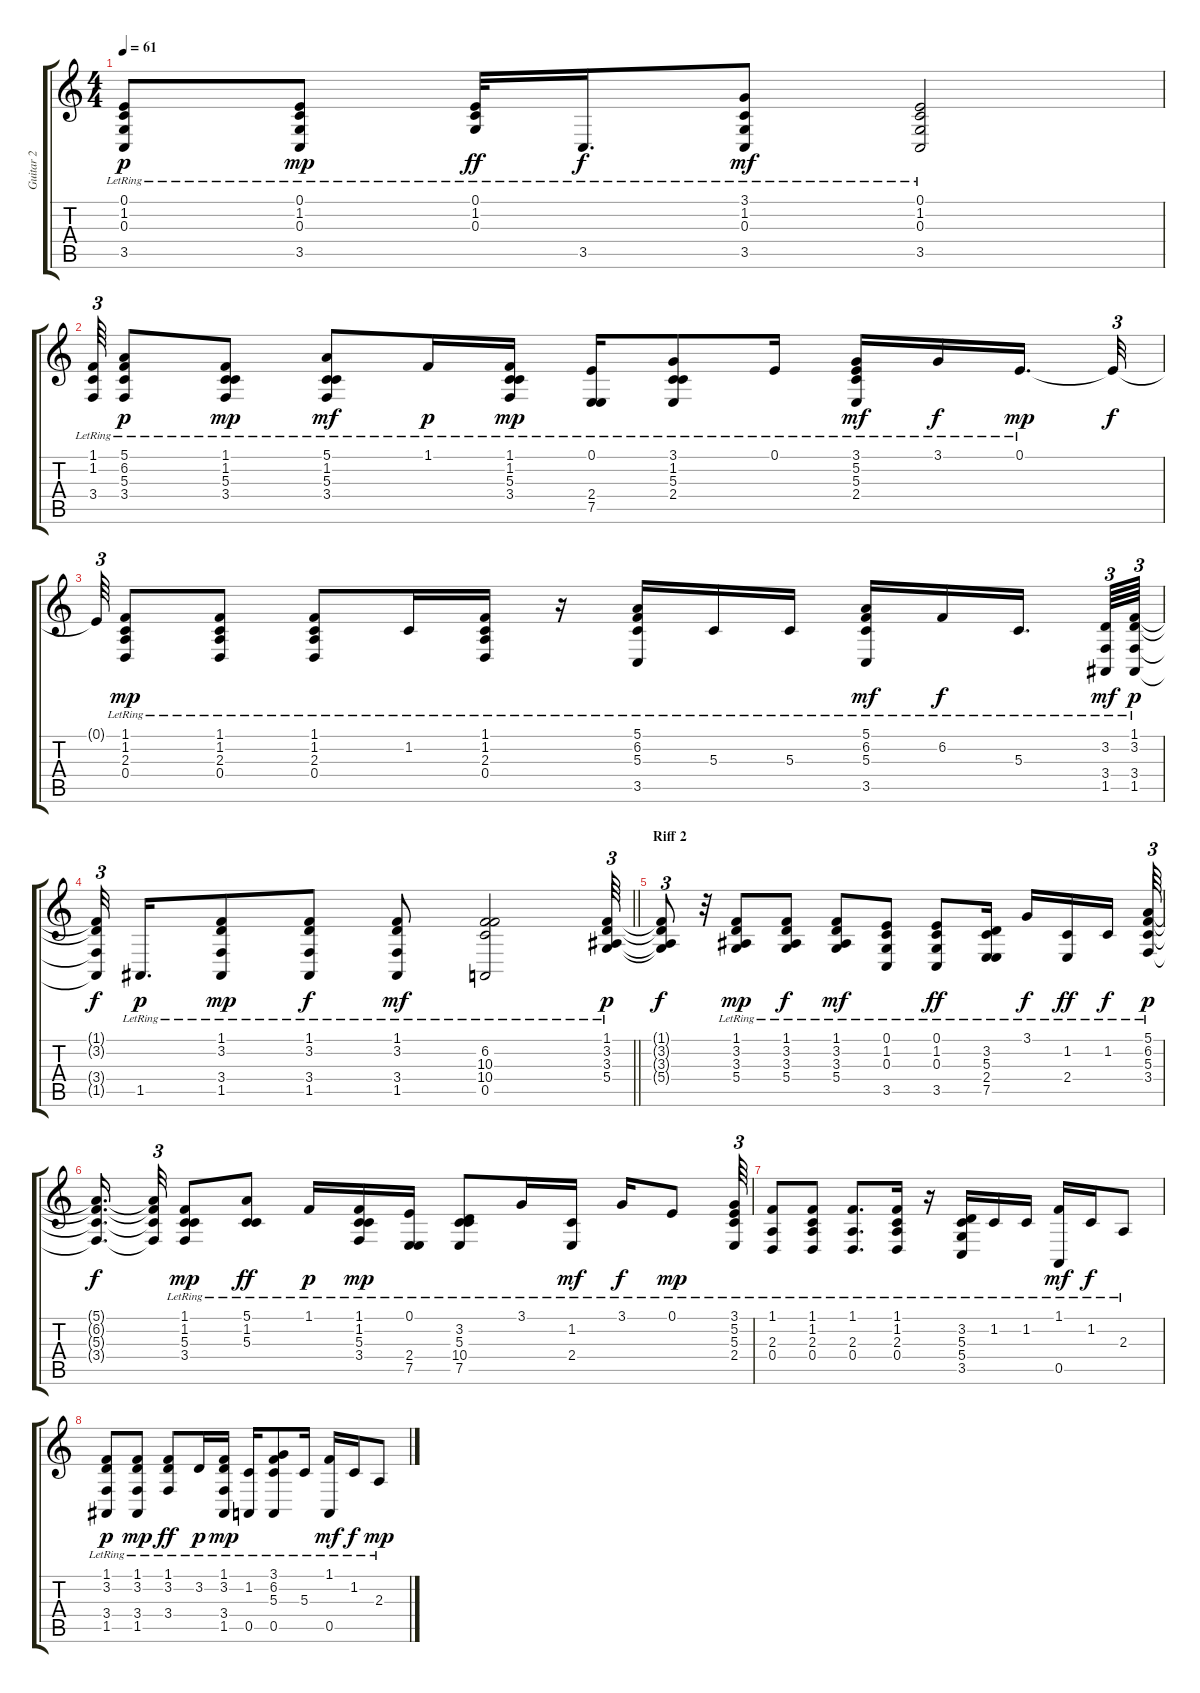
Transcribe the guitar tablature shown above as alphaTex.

\track ("Guitar 2" "Guitar 2") {instrument telephonering}
\staff {score tabs}
\tuning (E4 B3 G3 D3 A2 E2) {hide}
\ts (4 4)
\tempo 61
\clef g2
\ks c
(0.1{lr} 1.2{lr} 0.3{lr} 3.5{lr}).8{dy p} (0.1{lr} 1.2{lr} 0.3{lr} 3.5{lr}).8{dy mp} (0.1{lr} 1.2{lr} 0.3{lr}).32{dy ff} 3.5{lr}.16{d dy f} (3.1{lr} 1.2{lr} 0.3{lr} 3.5{lr}).8{dy mf} (0.1{lr} 1.2{lr} 0.3{lr} 3.5{lr}).2 |
(1.1{lr} 1.2{lr} 3.4{lr}).64{tu (3 2)} (5.1{lr} 6.2{lr} 5.3{lr} 3.4{lr}).8{dy p} (1.1{lr} 1.2{lr} 5.3{lr} 3.4{lr}).8{dy mp} (5.1{lr} 1.2{lr} 5.3{lr} 3.4{lr}).8{dy mf} 1.1{lr}.16{dy p} (1.1{lr} 1.2{lr} 5.3{lr} 3.4{lr}).16{dy mp} (0.1{lr} 2.4{lr} 7.5{lr}).16 (3.1{lr} 1.2{lr} 5.3{lr} 2.4{lr}).8 0.1{lr}.16 (3.1{lr} 5.2{lr} 5.3{lr} 2.4{lr}).16{dy mf} 3.1{lr}.16{dy f} 0.1{lr}.16{d dy mp beam splitsecondary} 0.1{t}.32{tu (3 2) dy f} |
0.1{t}.64{tu (3 2)} (1.1{lr} 1.2{lr} 2.3{lr} 0.4{lr}).8{dy mp} (1.1{lr} 1.2{lr} 2.3{lr} 0.4{lr}).8 (1.1{lr} 1.2{lr} 2.3{lr} 0.4{lr}).8 1.2{lr}.16 (1.1{lr} 1.2{lr} 2.3{lr} 0.4{lr}).16 r.16 (5.1{lr} 6.2{lr} 5.3{lr} 3.5{lr}).16 5.3{lr}.16 5.3{lr}.16 (5.1{lr} 6.2{lr} 5.3{lr} 3.5{lr}).16{dy mf} 6.2{lr}.16{dy f} 5.3{lr}.16{d beam splitsecondary} (3.2{lr} 3.4{lr} 1.5{lr}).64{tu (3 2) dy mf} (1.1{lr} 3.2{lr} 3.4{lr} 1.5{lr}).64{tu (3 2) dy p} |
\barLineRight lightlight
(1.1{t} 3.2{t} 3.4{t} 1.5{t}).32{tu (3 2) dy f beam splitsecondary} 1.5{lr}.16{d dy p} (1.1{lr} 3.2{lr} 3.4{lr} 1.5{lr}).8{dy mp} (1.1{lr} 3.2{lr} 3.4{lr} 1.5{lr}).8{dy f} (1.1{lr} 3.2{lr} 3.4{lr} 1.5{lr}).8{dy mf} (6.2{lr} 10.3{lr} 10.4{lr} 0.5{lr}).2 (1.1{lr} 3.2{lr} 3.3{lr} 5.4{lr}).64{tu (3 2) dy p} |
\section ("" "Riff 2")
(1.1{t} 3.2{t} 3.3{t} 5.4{t}).8{tu (3 2) dy f} r.32 (1.1{lr} 3.2{lr} 3.3{lr} 5.4{lr}).8{dy mp} (1.1{lr} 3.2{lr} 3.3{lr} 5.4{lr}).8{dy f} (1.1{lr} 3.2{lr} 3.3{lr} 5.4{lr}).8{dy mf} (0.1{lr} 1.2{lr} 0.3{lr} 3.5{lr}).8 (0.1{lr} 1.2{lr} 0.3{lr} 3.5{lr}).8{dy ff} (3.2{lr} 5.3{lr} 2.4{lr} 7.5{lr}).16 3.1{lr}.16{dy f} (1.2{lr} 2.4{lr}).16{dy ff} 1.2{lr}.16{dy f beam splitsecondary} (5.1{lr} 6.2{lr} 5.3{lr} 3.4{lr}).64{tu (3 2) dy p} |
(5.1{t} 6.2{t} 5.3{t} 3.4{t}).16{d dy f beam splitsecondary} (5.1{t} 6.2{t} 5.3{t} 3.4{t}).32{tu (3 2)} (1.1{lr} 1.2{lr} 5.3{lr} 3.4{lr}).8{dy mp} (5.1{lr} 1.2{lr} 5.3{lr}).8{dy ff} 1.1{lr}.16{dy p} (1.1{lr} 1.2{lr} 5.3{lr} 3.4{lr}).16{dy mp} (0.1{lr} 2.4{lr} 7.5{lr}).16 (3.2{lr} 5.3{lr} 10.4{lr} 7.5{lr}).8 3.1{lr}.16 (1.2{lr} 2.4{lr}).16{dy mf} 3.1{lr}.16{dy f} 0.1{lr}.8{dy mp} (3.1{lr} 5.2{lr} 5.3{lr} 2.4{lr}).64{tu (3 2)} |
(1.1{lr} 2.3{lr} 0.4{lr}).8 (1.1{lr} 1.2{lr} 2.3{lr} 0.4{lr}).8 (1.1{lr} 2.3{lr} 0.4{lr}).8{d} (1.1{lr} 1.2{lr} 2.3{lr} 0.4{lr}).16 r.16 (3.2{lr} 5.3{lr} 5.4{lr} 3.5{lr}).16 1.2{lr}.16 1.2{lr}.16 (1.1{lr} 0.5{lr}).16{dy mf} 1.2{lr}.16{dy f} 2.3{lr}.8 |
(1.1{lr} 3.2{lr} 3.4{lr} 1.5{lr}).8{dy p} (1.1{lr} 3.2{lr} 3.4{lr} 1.5{lr}).8{dy mp} (1.1{lr} 3.2{lr} 3.4{lr}).8{dy ff} 3.2{lr}.16{dy p} (1.1{lr} 3.2{lr} 3.4{lr} 1.5{lr}).16{dy mp} (1.2{lr} 0.5{lr}).16 (3.1{lr} 6.2{lr} 5.3{lr} 0.5{lr}).8 5.3{lr}.16 (1.1{lr} 0.5{lr}).16{dy mf} 1.2{lr}.16{dy f} 2.3{lr}.8{dy mp}
